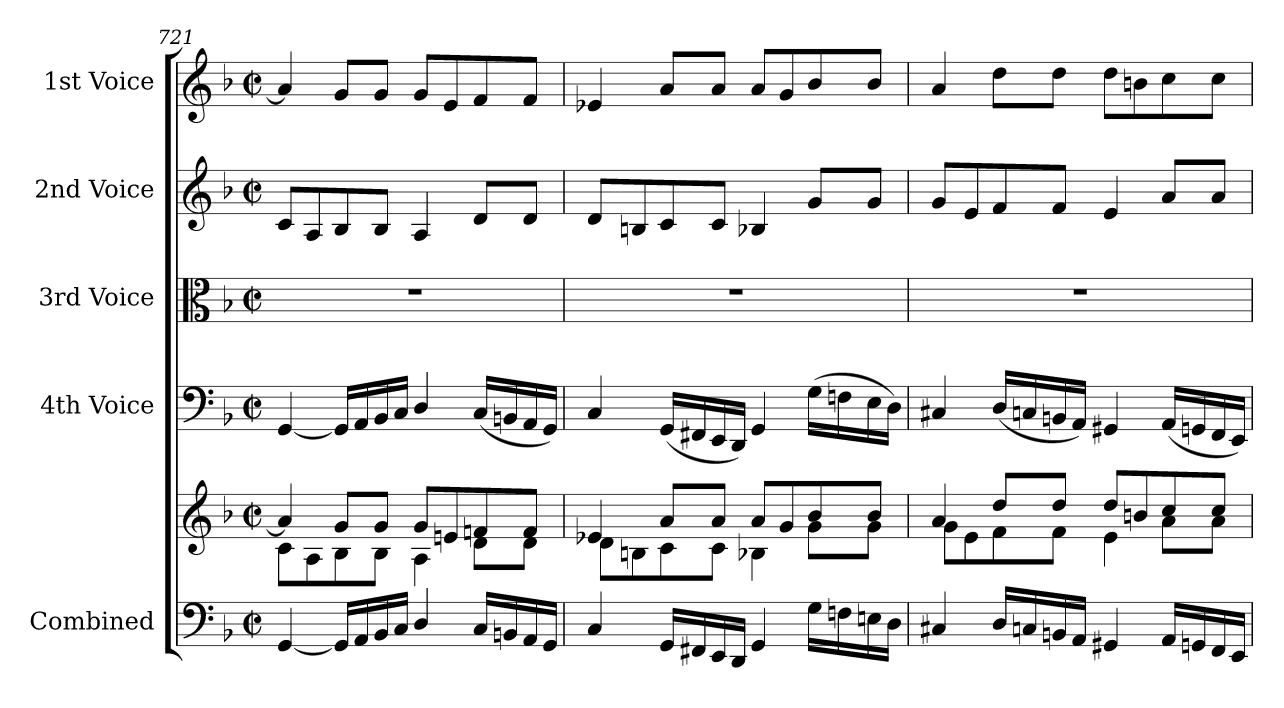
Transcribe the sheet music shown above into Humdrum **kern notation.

**kern	**kern	**kern	**kern	**kern	**kern
*part5	*part5	*part4	*part3	*part2	*part1
*staff6	*staff5	*staff4	*staff3	*staff2	*staff1
*I"Combined	*	*I"4th Voice	*I"3rd Voice	*I"2nd Voice	*I"1st Voice
!!LO:LB:g=z
*clefF4	*clefG2	*clefF4	*clefC3	*clefG2	*clefG2
*k[b-]	*k[b-]	*k[b-]	*k[b-]	*k[b-]	*k[b-]
*M2/2	*M2/2	*M2/2	*M2/2	*M2/2	*M2/2
*met(c|)	*met(c|)	*met(c|)	*met(c|)	*met(c|)	*met(c|)
=721	=721	=721	=721	=721	=721
*	*^	*	*	*	*
[4GG/	4a/]	8c\L	[4GG/	1r	8c/L	4a/]
.	.	8A\	.	.	8A/	.
16GG/LL]	8g/L	8B-\	16GG/LL]	.	8B-/	8g/L
16AA/	.	.	16AA/	.	.	.
16BB-/	8g/J	8B-\J	16BB-/	.	8B-/J	8g/J
16C/JJ	.	.	16C/JJ	.	.	.
4D/	8g/L	4A\	4D/	.	4A/	8g/L
.	8en/	.	.	.	.	8e/
16C/LL	8fn/	8d\L	(16C/LL	.	8d/L	8f/
16BBn/	.	.	16BBn/	.	.	.
16AA/	8f/J	8d\J	16AA/	.	8d/J	8f/J
16GG/JJ	.	.	16GG/JJ)	.	.	.
=722	=722	=722	=722	=722	=722	=722
4C/	4e-X/	8d\L	4C/	1r	8d/L	4e-X/
.	.	8Bn\	.	.	8Bn/	.
16GG/LL	8a/L	8c\	(16GG/LL	.	8c/	8a/L
16FF#X/	.	.	16FF#X/	.	.	.
16EE/	8a/J	8c\J	16EE/	.	8c/J	8a/J
16DD/JJ	.	.	16DD/JJ)	.	.	.
4GG/	8a/L	4B-X\	4GG/	.	4B-X/	8a/L
.	8g/	.	.	.	.	8g/
16G\LL	8b-/	8g\L	(16G\LL	.	8g/L	8b-/
16Fn\	.	.	16Fn\	.	.	.
16En\	8b-/J	8g\J	16E\	.	8g/J	8b-/J
16D\JJ	.	.	16D\JJ)	.	.	.
=723	=723	=723	=723	=723	=723	=723
4C#X/	4a/	8g\L	4C#X/	1r	8g/L	4a/
.	.	8e\	.	.	8e/	.
16D/LL	8dd/L	8f\	(16D/LL	.	8f/	8dd\L
16Cn/	.	.	16Cn/	.	.	.
16BBn/	8dd/J	8f\J	16BBn/	.	8f/J	8dd\J
16AA/JJ	.	.	16AA/JJ)	.	.	.
4GG#X/	8dd/L	4e\	4GG#X/	.	4e/	8dd\L
.	8bn/	.	.	.	.	8bn\
16AA/LL	8cc/	8a\L	(16AA/LL	.	8a/L	8cc\
16GGn/	.	.	16GGn/	.	.	.
16FF/	8cc/J	8a\J	16FF/	.	8a/J	8cc\J
16EE/JJ	.	.	16EE/JJ)	.	.	.
*	*v	*v	*	*	*	*
=	=	=	=	=	=
*-	*-	*-	*-	*-	*-
